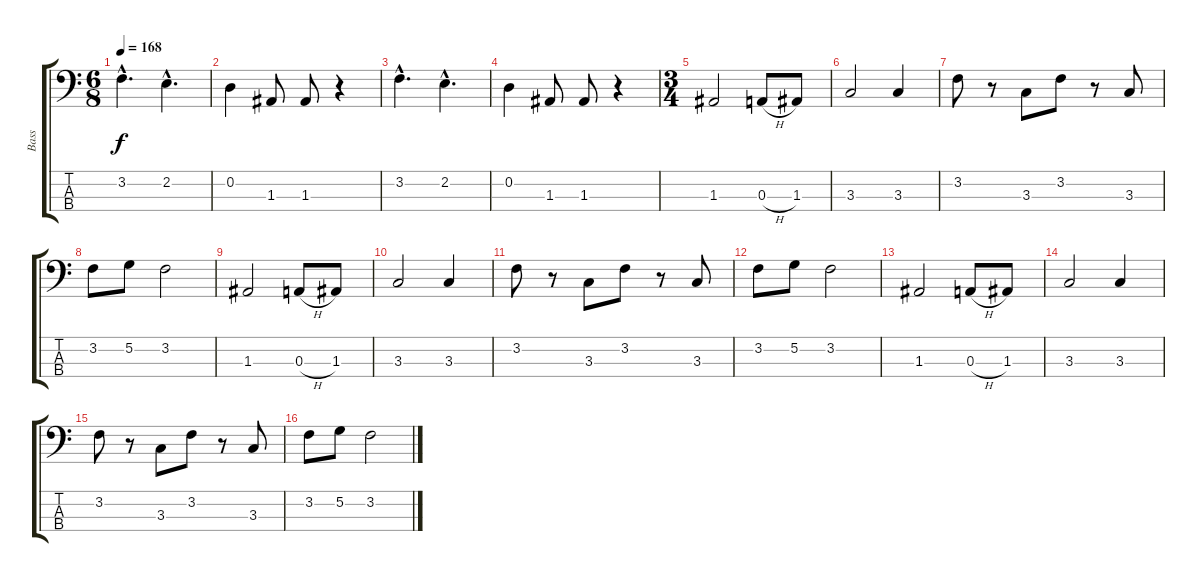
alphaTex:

\track ("Bass" "Bass") {instrument electricbassfinger}
\staff {score tabs}
\tuning (G2 D2 A1 E1) {hide}
\ts (6 8)
\tempo 168
\clef f4
\ks c
3.2{hac}.4{d dy f} 2.2{hac}.4{d} |
0.2.4 1.3.8 1.3.8 r.4 |
3.2{hac}.4{d} 2.2{hac}.4{d} |
0.2.4 1.3.8 1.3.8 r.4 |
\ts (3 4)
1.3.2 0.3{h}.8 1.3.8 |
3.3.2 3.3.4 |
3.2.8 r.8 3.3.8 3.2.8 r.8 3.3.8 |
3.2.8 5.2.8 3.2.2 |
1.3.2 0.3{h}.8 1.3.8 |
3.3.2 3.3.4 |
3.2.8 r.8 3.3.8 3.2.8 r.8 3.3.8 |
3.2.8 5.2.8 3.2.2 |
1.3.2 0.3{h}.8 1.3.8 |
3.3.2 3.3.4 |
3.2.8 r.8 3.3.8 3.2.8 r.8 3.3.8 |
3.2.8 5.2.8 3.2.2
